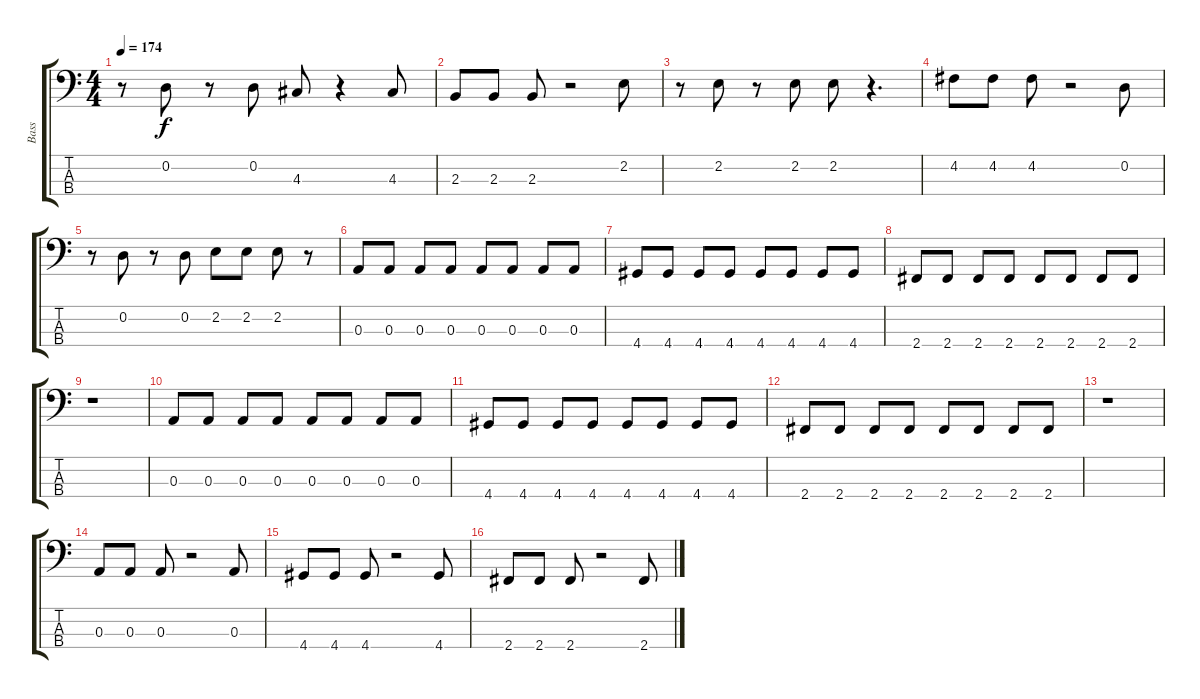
\track ("Bass" "Bass") {instrument synthbass1}
\staff {score tabs}
\tuning (G2 D2 A1 E1) {hide}
\ts (4 4)
\tempo 174
\clef f4
\ks c
r.8{dy f} 0.2.8 r.8 0.2.8 4.3.8 r.4 4.3.8 |
2.3.8 2.3.8 2.3.8 r.2 2.2.8 |
r.8 2.2.8 r.8 2.2.8 2.2.8 r.4{d} |
4.2.8 4.2.8 4.2.8 r.2 0.2.8 |
r.8 0.2.8 r.8 0.2.8 2.2.8 2.2.8 2.2.8 r.8 |
0.3.8 0.3.8 0.3.8 0.3.8 0.3.8 0.3.8 0.3.8 0.3.8 |
4.4.8 4.4.8 4.4.8 4.4.8 4.4.8 4.4.8 4.4.8 4.4.8 |
2.4.8 2.4.8 2.4.8 2.4.8 2.4.8 2.4.8 2.4.8 2.4.8 |
r.1 |
0.3.8 0.3.8 0.3.8 0.3.8 0.3.8 0.3.8 0.3.8 0.3.8 |
4.4.8 4.4.8 4.4.8 4.4.8 4.4.8 4.4.8 4.4.8 4.4.8 |
2.4.8 2.4.8 2.4.8 2.4.8 2.4.8 2.4.8 2.4.8 2.4.8 |
r.1 |
0.3.8 0.3.8 0.3.8 r.2 0.3.8 |
4.4.8 4.4.8 4.4.8 r.2 4.4.8 |
2.4.8 2.4.8 2.4.8 r.2 2.4.8
